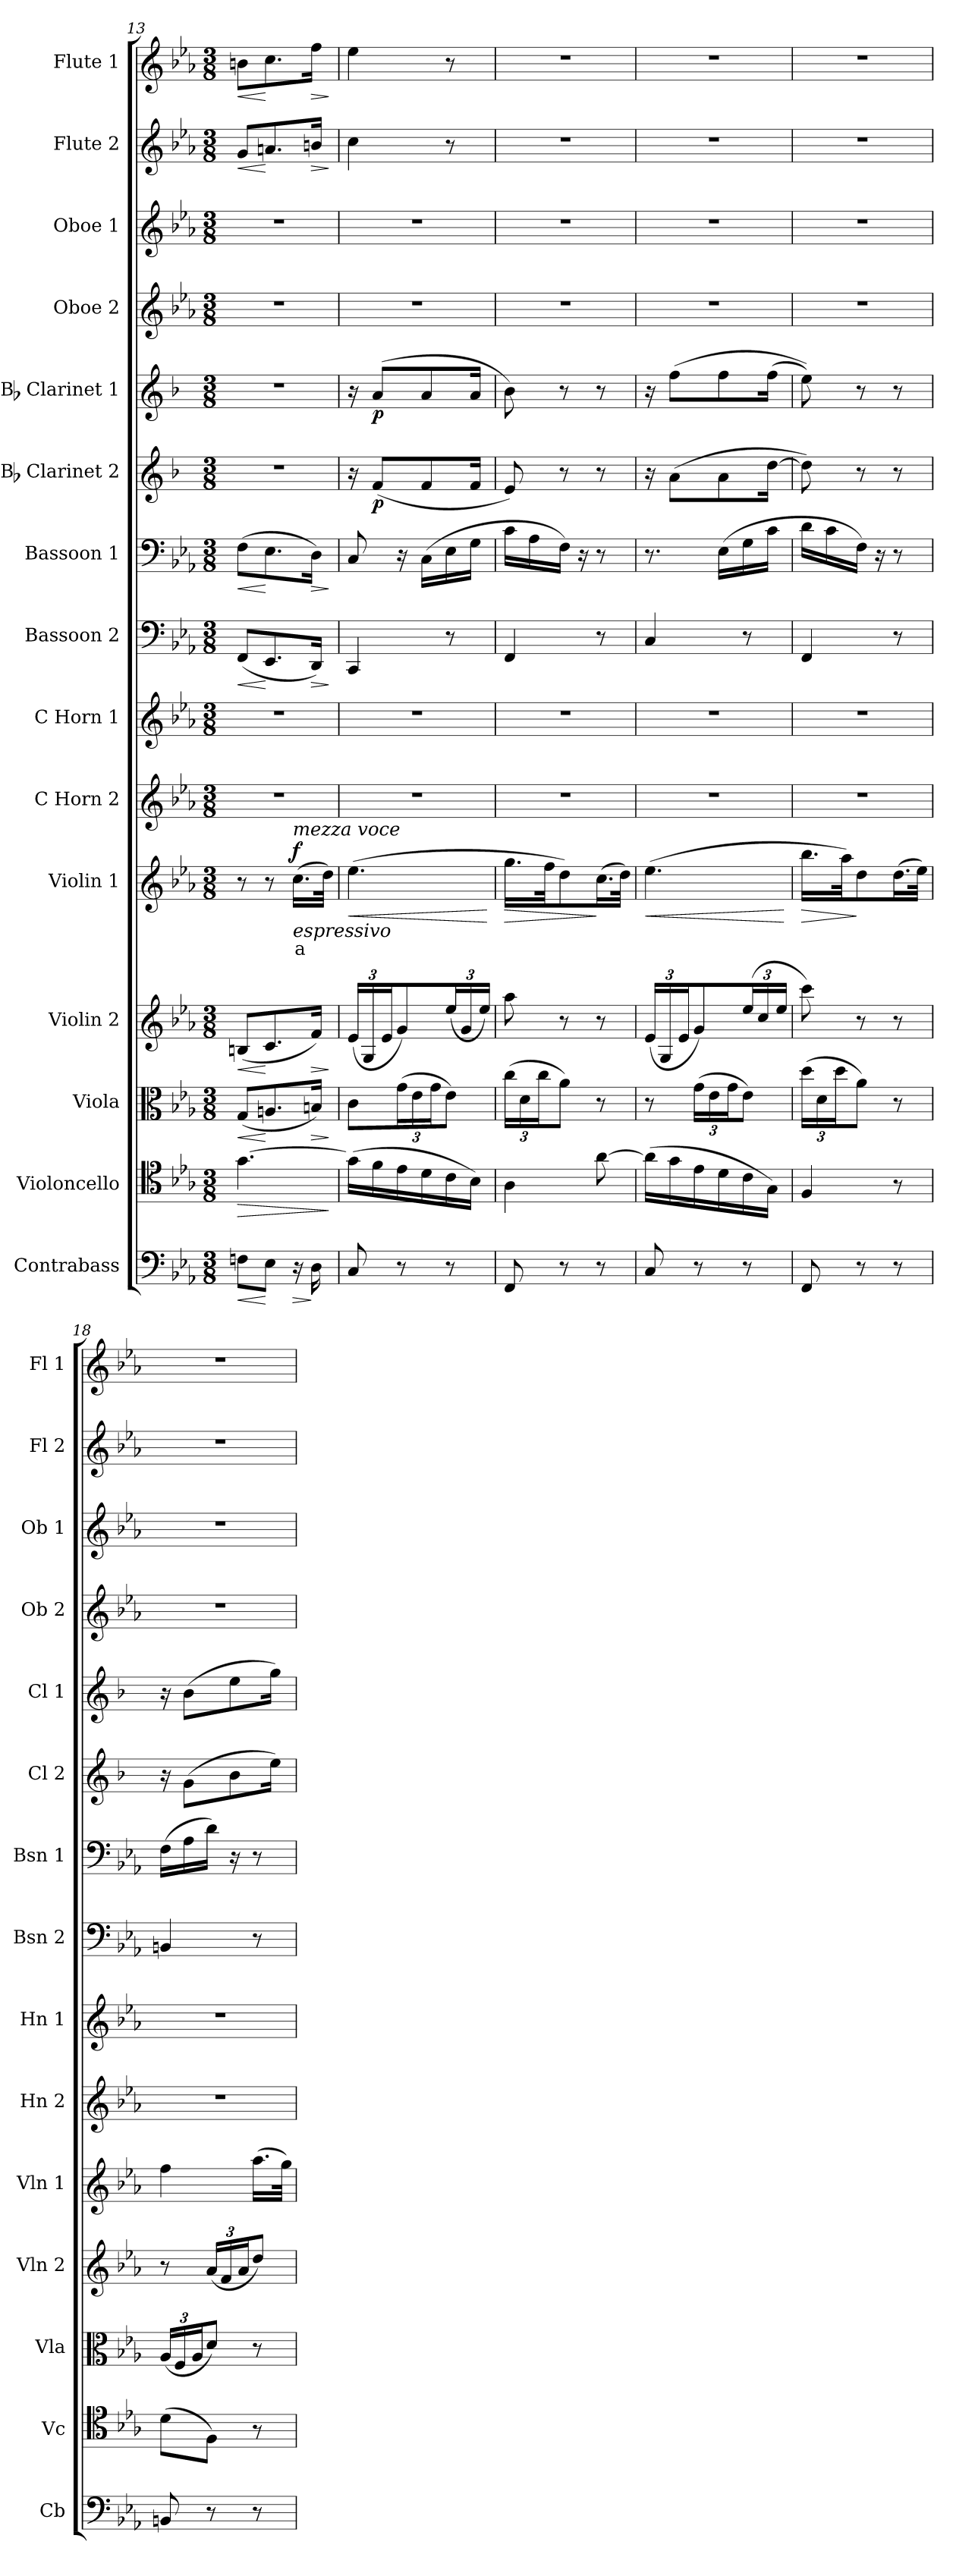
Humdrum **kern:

**kern	**dynam	**kern	**dynam	**kern	**dynam	**kern	**dynam	**kern	**text	**dynam	**kern	**kern	**kern	**dynam	**kern	**dynam	**kern	**dynam	**kern	**dynam	**kern	**kern	**kern	**dynam	**kern	**dynam
*part15	*part15	*part14	*part14	*part13	*part13	*part12	*part12	*part11	*part11	*part11	*part10	*part9	*part8	*part8	*part7	*part7	*part6	*part6	*part5	*part5	*part4	*part3	*part2	*part2	*part1	*part1
*staff15	*staff15	*staff14	*staff14	*staff13	*staff13	*staff12	*staff12	*staff11	*staff11	*staff11	*staff10	*staff9	*staff8	*staff8	*staff7	*staff7	*staff6	*staff6	*staff5	*staff5	*staff4	*staff3	*staff2	*staff2	*staff1	*staff1
*I"Contrabass	*	*I"Violoncello	*	*I"Viola	*	*I"Violin 2	*	*I"Violin 1	*	*	*I"C Horn 2	*I"C Horn 1	*I"Bassoon 2	*	*I"Bassoon 1	*	*I"Bb Clarinet 2	*	*I"Bb Clarinet 1	*	*I"Oboe 2	*I"Oboe 1	*I"Flute 2	*	*I"Flute 1	*
*I'Cb	*	*I'Vc	*	*I'Vla	*	*I'Vln 2	*	*I'Vln 1	*	*	*I'Hn 2	*I'Hn 1	*I'Bsn 2	*	*I'Bsn 1	*	*I'Cl 2	*	*I'Cl 1	*	*I'Ob 2	*I'Ob 1	*I'Fl 2	*	*I'Fl 1	*
*clefF4	*	*clefC4	*	*clefC3	*	*clefG2	*	*clefG2	*	*	*clefG2	*clefG2	*clefF4	*	*clefF4	*	*clefG2	*	*clefG2	*	*clefG2	*clefG2	*clefG2	*	*clefG2	*
*ITrd7c12	*	*	*	*	*	*	*	*	*	*	*ITrd7c12	*ITrd7c12	*	*	*	*	*ITrd1c2	*	*ITrd1c2	*	*	*	*	*	*	*
*k[b-e-a-]	*	*k[b-e-a-]	*	*k[b-e-a-]	*	*k[b-e-a-]	*	*k[b-e-a-]	*	*	*k[b-e-a-]	*k[b-e-a-]	*k[b-e-a-]	*	*k[b-e-a-]	*	*k[b-e-a-]	*	*k[b-e-a-]	*	*k[b-e-a-]	*k[b-e-a-]	*k[b-e-a-]	*	*k[b-e-a-]	*
*M3/8	*	*M3/8	*	*M3/8	*	*M3/8	*	*M3/8	*	*	*M3/8	*M3/8	*M3/8	*	*M3/8	*	*M3/8	*	*M3/8	*	*M3/8	*M3/8	*M3/8	*	*M3/8	*
=13	=13	=13	=13	=13	=13	=13	=13	=13	=13	=13	=13	=13	=13	=13	=13	=13	=13	=13	=13	=13	=13	=13	=13	=13	=13	=13
!	!LO:HP:b	!	!LO:HP:b	!	!LO:HP:b	!	!LO:HP:b	!	!	!	!	!	!	!LO:HP:b	!	!LO:HP:b	!	!	!	!	!	!	!	!LO:HP:b	!	!LO:HP:b
8FFn\L	<	[4.g\	>	(8G/L	<	(8Bn/L	<	8r	.	.	4.r	4.r	(8FF/L	<	(8F\L	<	4.r	.	4.r	.	4.r	4.r	8g/L	<	8bn\L	<
8EE-\J	[	.	.	8.An/	[	8.c/	[	8r	.	.	.	.	8.EE-/	[	8.E-\	[	.	.	.	.	.	.	8.an/	[	8.cc\	[
!	!	!	!	!	!	!	!	!LO:TX:i:t=mezza voce	!	!	!	!	!	!	!	!	!	!	!	!	!	!	!	!	!	!
!	!	!	!	!	!	!	!	!LO:TX:b:i:t=espressivo	!	!	!	!	!	!	!	!	!	!	!	!	!	!	!	!	!	!
!	!LO:HP:b	!	!	!	!	!	!	!	!LO:LY:b:color=#FF0000	!LO:DY:b	!	!	!	!	!	!	!	!	!	!	!	!	!	!	!	!
16r	>	.	.	.	.	.	.	(16.cc\LL	a	f	.	.	.	.	.	.	.	.	.	.	.	.	.	.	.	.
!	!	!	!	!	!LO:HP:b	!	!LO:HP:b	!	!	!	!	!	!	!LO:HP:b	!	!LO:HP:b	!	!	!	!	!	!	!	!LO:HP:b	!	!LO:HP:b
16DD\	]	.	.	16Bn/Jk)	>	16f/Jk)	>	.	.	.	.	.	16DD/Jk)	>	16D\Jk)	>	.	.	.	.	.	.	16bn/Jk	>	16ff\Jk	>
.	.	.	.	.	.	.	.	32dd\JJk)	.	.	.	.	.	.	.	.	.	.	.	.	.	.	.	.	.	.
.	.	.	]	.	]	.	]	.	.	.	.	.	.	]	.	]	.	.	.	.	.	.	.	]	.	]
=14	=14	=14	=14	=14	=14	=14	=14	=14	=14	=14	=14	=14	=14	=14	=14	=14	=14	=14	=14	=14	=14	=14	=14	=14	=14	=14
*	*	*	*	*	*	*Xbrackettup	*	*	*	*	*	*	*	*	*	*	*	*	*	*	*	*	*	*	*	*
!	!	!	!	!	!	!	!	!	!	!LO:HP:b	!	!	!	!	!	!	!	!	!	!	!	!	!	!	!	!
8CC/	.	(16g\LL]	.	8c\L	.	(24e-/LL	.	(4.ee-\	.	<	4.r	4.r	4CC/	.	8C/	.	16r	.	16r	.	4.r	4.r	4cc\	.	4ee-\	.
.	.	.	.	.	.	24G/	.	.	.	.	.	.	.	.	.	.	.	.	.	.	.	.	.	.	.	.
!	!	!	!	!	!	!	!	!	!	!	!	!	!	!	!	!	!	!LO:DY:b	!	!LO:DY:b	!	!	!	!	!	!
.	.	16f\	.	.	.	.	.	.	.	.	.	.	.	.	.	.	(8e-/L	p	(8g/L	p	.	.	.	.	.	.
.	.	.	.	.	.	24e-/J	.	.	.	.	.	.	.	.	.	.	.	.	.	.	.	.	.	.	.	.
*	*	*	*	*Xbrackettup	*	*	*	*	*	*	*	*	*	*	*	*	*	*	*	*	*	*	*	*	*	*
8r	.	16e-\	.	(24g\L	.	8g/)	.	.	.	.	.	.	.	.	16r	.	.	.	.	.	.	.	.	.	.	.
.	.	.	.	24e-\	.	.	.	.	.	.	.	.	.	.	.	.	.	.	.	.	.	.	.	.	.	.
.	.	16d\	.	.	.	.	.	.	.	.	.	.	.	.	(16C\LL	.	8e-/	.	8g/	.	.	.	.	.	.	.
.	.	.	.	24g\J	.	.	.	.	.	.	.	.	.	.	.	.	.	.	.	.	.	.	.	.	.	.
8r	.	16c\	.	8e-\J)	.	(24ee-/L	.	.	.	.	.	.	8r	.	16E-\	.	.	.	.	.	.	.	8r	.	8r	.
.	.	.	.	.	.	24g/	.	.	.	.	.	.	.	.	.	.	.	.	.	.	.	.	.	.	.	.
.	.	16B-\JJ)	.	.	.	.	.	.	.	.	.	.	.	.	16G\JJ	.	16e-/Jk	.	16g/Jk	.	.	.	.	.	.	.
.	.	.	.	.	.	24ee-/JJ)	.	.	.	.	.	.	.	.	.	.	.	.	.	.	.	.	.	.	.	.
.	.	.	.	.	.	.	.	.	.	[	.	.	.	.	.	.	.	.	.	.	.	.	.	.	.	.
=15	=15	=15	=15	=15	=15	=15	=15	=15	=15	=15	=15	=15	=15	=15	=15	=15	=15	=15	=15	=15	=15	=15	=15	=15	=15	=15
!	!	!	!	!	!	!	!	!	!	!LO:HP:b	!	!	!	!	!	!	!	!	!	!	!	!	!	!	!	!
8FFF/	.	4A-\	.	(24cc\LL	.	8aa-\	.	16.gg\LL	.	>	4.r	4.r	4FF/	.	16c\LL	.	8d/)	.	8a-\)	.	4.r	4.r	4.r	.	4.r	.
.	.	.	.	24d\	.	.	.	.	.	.	.	.	.	.	.	.	.	.	.	.	.	.	.	.	.	.
.	.	.	.	.	.	.	.	.	.	.	.	.	.	.	16A-\	.	.	.	.	.	.	.	.	.	.	.
.	.	.	.	24cc\J	.	.	.	.	.	.	.	.	.	.	.	.	.	.	.	.	.	.	.	.	.	.
.	.	.	.	.	.	.	.	32ff\JK	.	.	.	.	.	.	.	.	.	.	.	.	.	.	.	.	.	.
8r	.	.	.	8a-\J)	.	8r	.	8dd\)	.	.	.	.	.	.	16F\JJ)	.	8r	.	8r	.	.	.	.	.	.	.
.	.	.	.	.	.	.	.	.	.	.	.	.	.	.	16r	.	.	.	.	.	.	.	.	.	.	.
8r	.	[8a-\	.	8r	.	8r	.	(16.cc\L	.	]	.	.	8r	.	8r	.	8r	.	8r	.	.	.	.	.	.	.
.	.	.	.	.	.	.	.	32dd\JJk)	.	.	.	.	.	.	.	.	.	.	.	.	.	.	.	.	.	.
=16	=16	=16	=16	=16	=16	=16	=16	=16	=16	=16	=16	=16	=16	=16	=16	=16	=16	=16	=16	=16	=16	=16	=16	=16	=16	=16
!	!	!	!	!	!	!	!	!	!	!LO:HP:b	!	!	!	!	!	!	!	!	!	!	!	!	!	!	!	!
8CC/	.	(16a-\LL]	.	8r	.	(24e-/LL	.	(4.ee-\	.	<	4.r	4.r	4C/	.	8.r	.	16r	.	16r	.	4.r	4.r	4.r	.	4.r	.
.	.	.	.	.	.	24G/	.	.	.	.	.	.	.	.	.	.	.	.	.	.	.	.	.	.	.	.
.	.	16g\	.	.	.	.	.	.	.	.	.	.	.	.	.	.	(8g\L	.	(8ee-\L	.	.	.	.	.	.	.
.	.	.	.	.	.	24e-/J	.	.	.	.	.	.	.	.	.	.	.	.	.	.	.	.	.	.	.	.
8r	.	16e-\	.	(24g\LL	.	8g/)	.	.	.	.	.	.	.	.	.	.	.	.	.	.	.	.	.	.	.	.
.	.	.	.	24e-\	.	.	.	.	.	.	.	.	.	.	.	.	.	.	.	.	.	.	.	.	.	.
.	.	16d\	.	.	.	.	.	.	.	.	.	.	.	.	(16E-\LL	.	8g\	.	8ee-\	.	.	.	.	.	.	.
.	.	.	.	24g\J	.	.	.	.	.	.	.	.	.	.	.	.	.	.	.	.	.	.	.	.	.	.
8r	.	16c\	.	8e-\J)	.	(24ee-/L	.	.	.	.	.	.	8r	.	16G\	.	.	.	.	.	.	.	.	.	.	.
.	.	.	.	.	.	24cc/	.	.	.	.	.	.	.	.	.	.	.	.	.	.	.	.	.	.	.	.
.	.	16G\JJ)	.	.	.	.	.	.	.	.	.	.	.	.	16c\JJ	.	[16cc\Jk	.	(16ee-\Jk	.	.	.	.	.	.	.
.	.	.	.	.	.	24ee-/JJ	.	.	.	.	.	.	.	.	.	.	.	.	.	.	.	.	.	.	.	.
.	.	.	.	.	.	.	.	.	.	[	.	.	.	.	.	.	.	.	.	.	.	.	.	.	.	.
!!LO:PB:g=z
=17	=17	=17	=17	=17	=17	=17	=17	=17	=17	=17	=17	=17	=17	=17	=17	=17	=17	=17	=17	=17	=17	=17	=17	=17	=17	=17
!	!	!	!	!	!	!	!	!	!	!LO:HP:b	!	!	!	!	!	!	!	!	!	!	!	!	!	!	!	!
8FFF/	.	4F/	.	(24dd\LL	.	8ccc\)	.	16.bb-\LL	.	>	4.r	4.r	4FF/	.	16d\LL	.	8cc\])	.	8dd\))	.	4.r	4.r	4.r	.	4.r	.
.	.	.	.	24d\	.	.	.	.	.	.	.	.	.	.	.	.	.	.	.	.	.	.	.	.	.	.
.	.	.	.	.	.	.	.	.	.	.	.	.	.	.	16c\	.	.	.	.	.	.	.	.	.	.	.
.	.	.	.	24dd\J	.	.	.	.	.	.	.	.	.	.	.	.	.	.	.	.	.	.	.	.	.	.
.	.	.	.	.	.	.	.	32aa-\JK)	.	.	.	.	.	.	.	.	.	.	.	.	.	.	.	.	.	.
8r	.	.	.	8a-\J)	.	8r	.	8dd\	.	]	.	.	.	.	16F\JJ)	.	8r	.	8r	.	.	.	.	.	.	.
.	.	.	.	.	.	.	.	.	.	.	.	.	.	.	16r	.	.	.	.	.	.	.	.	.	.	.
8r	.	8r	.	8r	.	8r	.	(16.dd\L	.	.	.	.	8r	.	8r	.	8r	.	8r	.	.	.	.	.	.	.
.	.	.	.	.	.	.	.	32ee-\JJk)	.	.	.	.	.	.	.	.	.	.	.	.	.	.	.	.	.	.
=18	=18	=18	=18	=18	=18	=18	=18	=18	=18	=18	=18	=18	=18	=18	=18	=18	=18	=18	=18	=18	=18	=18	=18	=18	=18	=18
8BBBn/	.	(8d\L	.	(24A-/LL	.	8r	.	4ff\	.	.	4.r	4.r	4BBn/	.	(16F\LL	.	16r	.	16r	.	4.r	4.r	4.r	.	4.r	.
.	.	.	.	24F/	.	.	.	.	.	.	.	.	.	.	.	.	.	.	.	.	.	.	.	.	.	.
.	.	.	.	.	.	.	.	.	.	.	.	.	.	.	16A-\	.	(8f\L	.	(8a-\L	.	.	.	.	.	.	.
.	.	.	.	24A-/J	.	.	.	.	.	.	.	.	.	.	.	.	.	.	.	.	.	.	.	.	.	.
8r	.	8F\J)	.	8d/J)	.	(24a-/LL	.	.	.	.	.	.	.	.	16d\JJ)	.	.	.	.	.	.	.	.	.	.	.
.	.	.	.	.	.	24f/	.	.	.	.	.	.	.	.	.	.	.	.	.	.	.	.	.	.	.	.
.	.	.	.	.	.	.	.	.	.	.	.	.	.	.	16r	.	8a-\	.	8dd\	.	.	.	.	.	.	.
.	.	.	.	.	.	24a-/J	.	.	.	.	.	.	.	.	.	.	.	.	.	.	.	.	.	.	.	.
8r	.	8r	.	8r	.	8dd/J)	.	(16.aa-\LL	.	.	.	.	8r	.	8r	.	.	.	.	.	.	.	.	.	.	.
.	.	.	.	.	.	.	.	.	.	.	.	.	.	.	.	.	16dd\Jk)	.	16ff\Jk)	.	.	.	.	.	.	.
.	.	.	.	.	.	.	.	32gg\JJk)	.	.	.	.	.	.	.	.	.	.	.	.	.	.	.	.	.	.
=	=	=	=	=	=	=	=	=	=	=	=	=	=	=	=	=	=	=	=	=	=	=	=	=	=	=
*-	*-	*-	*-	*-	*-	*-	*-	*-	*-	*-	*-	*-	*-	*-	*-	*-	*-	*-	*-	*-	*-	*-	*-	*-	*-	*-
